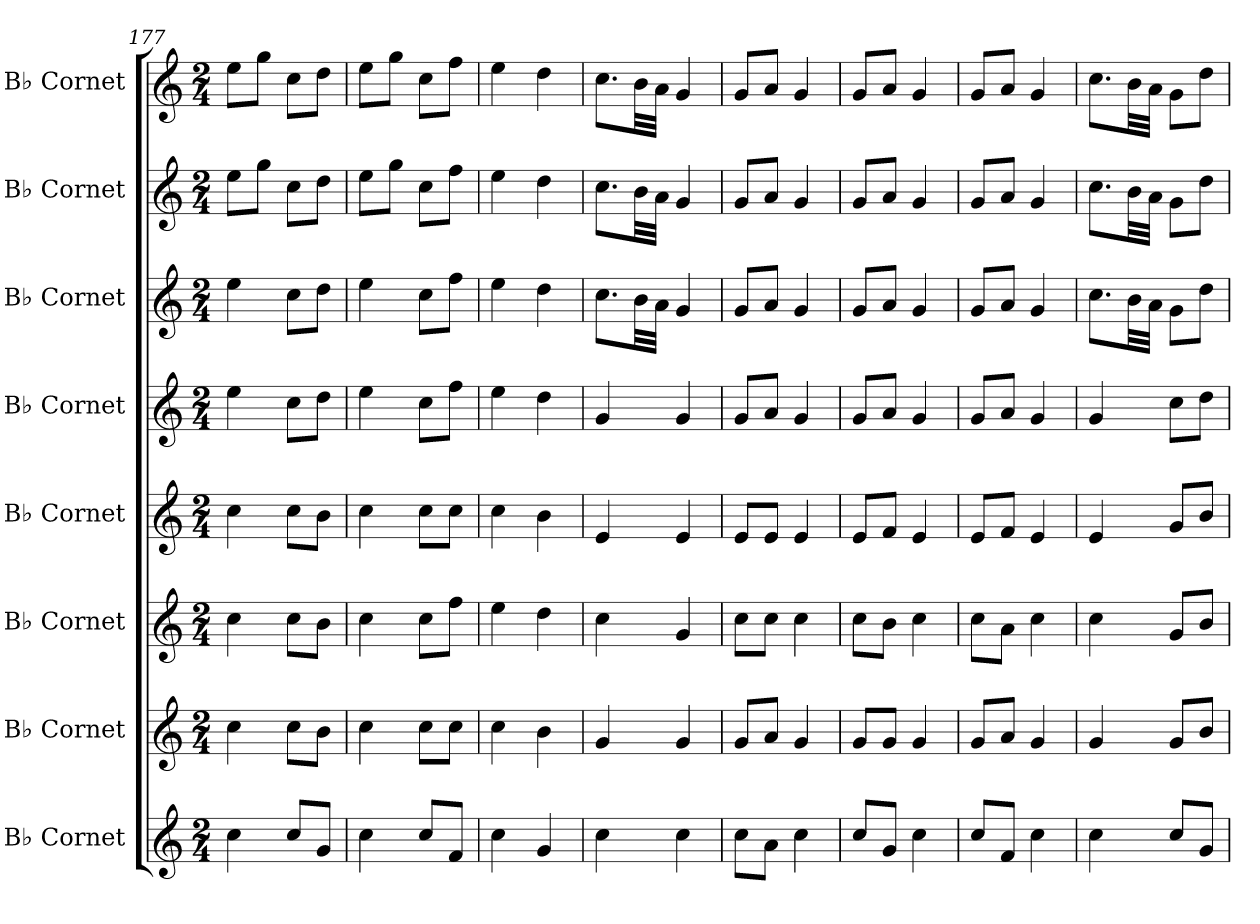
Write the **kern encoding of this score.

**kern	**kern	**kern	**kern	**kern	**kern	**kern	**kern
*part8	*part7	*part6	*part5	*part4	*part3	*part2	*part1
*staff8	*staff7	*staff6	*staff5	*staff4	*staff3	*staff2	*staff1
*I"B♭ Cornet	*I"B♭ Cornet	*I"B♭ Cornet	*I"B♭ Cornet	*I"B♭ Cornet	*I"B♭ Cornet	*I"B♭ Cornet	*I"B♭ Cornet
*I'B♭ Cnt.	*I'B♭ Cnt.	*I'B♭ Cnt.	*I'B♭ Cnt.	*I'B♭ Cnt.	*I'B♭ Cnt.	*I'B♭ Cnt.	*I'B♭ Cnt.
*clefG2	*clefG2	*clefG2	*clefG2	*clefG2	*clefG2	*clefG2	*clefG2
*ITrd1c2	*ITrd1c2	*ITrd1c2	*ITrd1c2	*ITrd1c2	*ITrd1c2	*ITrd1c2	*ITrd1c2
*k[b-e-]	*k[b-e-]	*k[b-e-]	*k[b-e-]	*k[b-e-]	*k[b-e-]	*k[b-e-]	*k[b-e-]
*M2/4	*M2/4	*M2/4	*M2/4	*M2/4	*M2/4	*M2/4	*M2/4
=177	=177	=177	=177	=177	=177	=177	=177
4b-\	4b-\	4b-\	4b-\	4dd\	4dd\	8dd\L	8dd\L
.	.	.	.	.	.	8ff\J	8ff\J
8b-/L	8b-\L	8b-\L	8b-\L	8b-\L	8b-\L	8b-\L	8b-\L
8f/J	8a\J	8a\J	8a\J	8cc\J	8cc\J	8cc\J	8cc\J
=178	=178	=178	=178	=178	=178	=178	=178
4b-\	4b-\	4b-\	4b-\	4dd\	4dd\	8dd\L	8dd\L
.	.	.	.	.	.	8ff\J	8ff\J
8b-/L	8b-\L	8b-\L	8b-\L	8b-\L	8b-\L	8b-\L	8b-\L
8e-/J	8b-\J	8ee-\J	8b-\J	8ee-\J	8ee-\J	8ee-\J	8ee-\J
=179	=179	=179	=179	=179	=179	=179	=179
4b-\	4b-\	4dd\	4b-\	4dd\	4dd\	4dd\	4dd\
4f/	4a\	4cc\	4a\	4cc\	4cc\	4cc\	4cc\
=180	=180	=180	=180	=180	=180	=180	=180
4b-\	4f/	4b-\	4d/	4f/	8.b-\L	8.b-\L	8.b-\L
.	.	.	.	.	32a\LL	32a\LL	32a\LL
.	.	.	.	.	32g\JJJ	32g\JJJ	32g\JJJ
4b-\	4f/	4f/	4d/	4f/	4f/	4f/	4f/
=181	=181	=181	=181	=181	=181	=181	=181
8b-\L	8f/L	8b-\L	8d/L	8f/L	8f/L	8f/L	8f/L
8g\J	8g/J	8b-\J	8d/J	8g/J	8g/J	8g/J	8g/J
4b-\	4f/	4b-\	4d/	4f/	4f/	4f/	4f/
=182	=182	=182	=182	=182	=182	=182	=182
8b-/L	8f/L	8b-\L	8d/L	8f/L	8f/L	8f/L	8f/L
8f/J	8f/J	8a\J	8e-/J	8g/J	8g/J	8g/J	8g/J
4b-\	4f/	4b-\	4d/	4f/	4f/	4f/	4f/
=183	=183	=183	=183	=183	=183	=183	=183
8b-/L	8f/L	8b-\L	8d/L	8f/L	8f/L	8f/L	8f/L
8e-/J	8g/J	8g\J	8e-/J	8g/J	8g/J	8g/J	8g/J
4b-\	4f/	4b-\	4d/	4f/	4f/	4f/	4f/
=184	=184	=184	=184	=184	=184	=184	=184
4b-\	4f/	4b-\	4d/	4f/	8.b-\L	8.b-\L	8.b-\L
.	.	.	.	.	32a\LL	32a\LL	32a\LL
.	.	.	.	.	32g\JJJ	32g\JJJ	32g\JJJ
8b-/L	8f/L	8f/L	8f/L	8b-\L	8f\L	8f\L	8f\L
8f/J	8a/J	8a/J	8a/J	8cc\J	8cc\J	8cc\J	8cc\J
=	=	=	=	=	=	=	=
*-	*-	*-	*-	*-	*-	*-	*-
